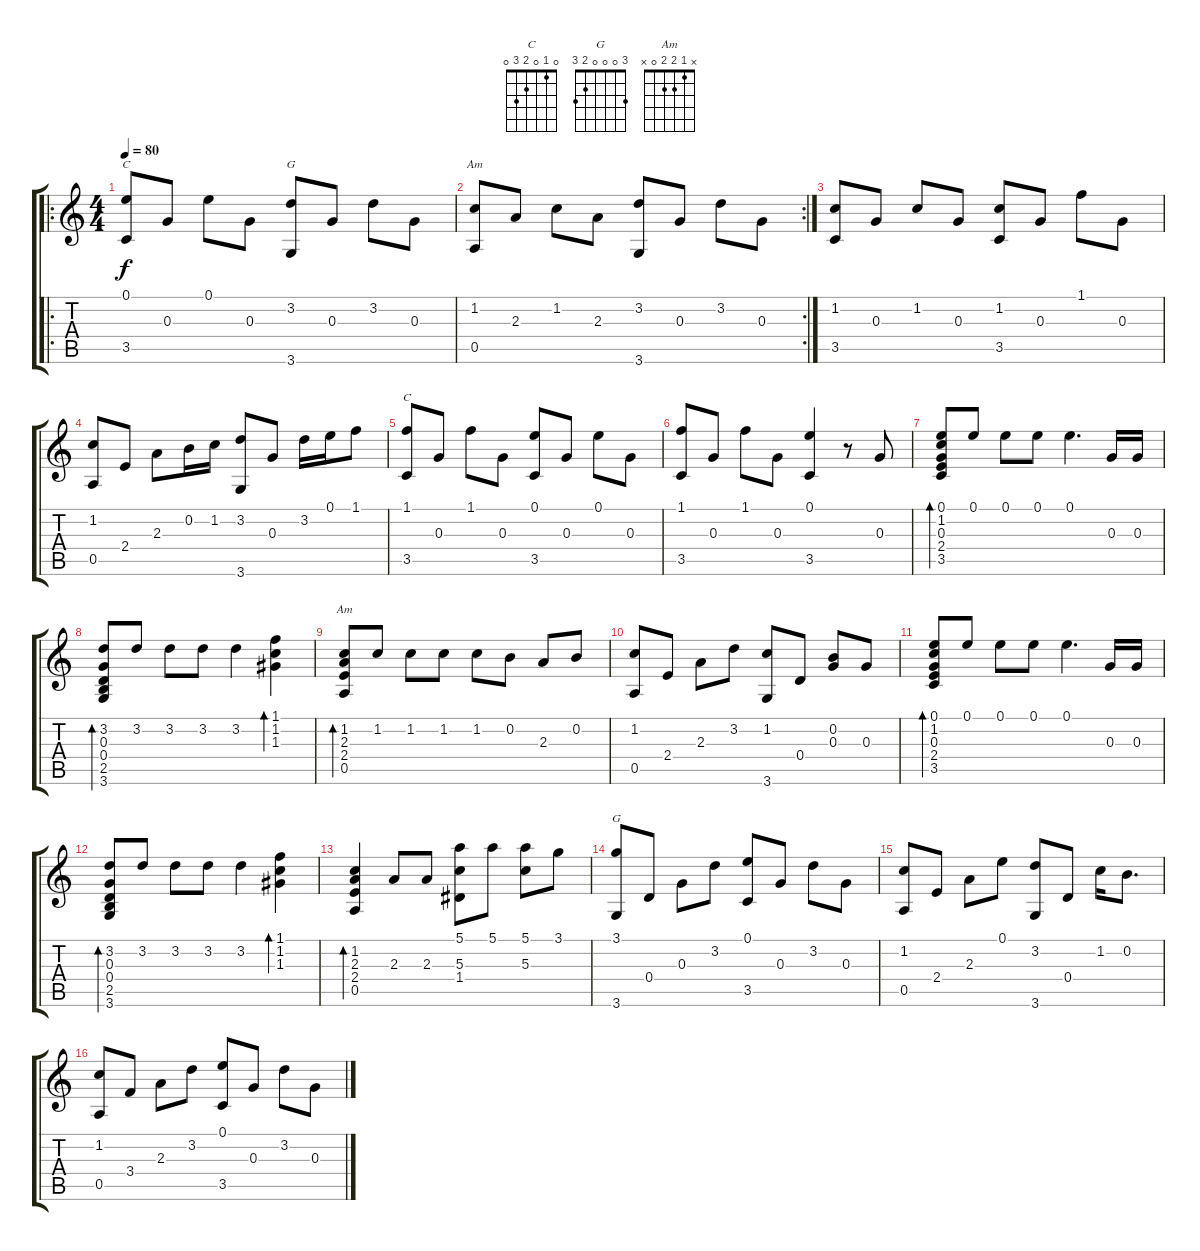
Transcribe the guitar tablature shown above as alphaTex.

\track "" {instrument acousticguitarsteel}
\staff {score tabs}
\tuning (E4 B3 G3 D3 A2 E2) {hide}
\chord ("C" 0 1 0 2 3 x)
\chord ("G" x 3 0 0 2 3)
\chord ("Am" 0 1 2 2 0 x)
\chord ("C" 0 1 0 2 3 0)
\chord ("Am" x 1 2 2 0 x)
\chord ("G" 3 0 0 0 2 3)
\ro
\ts (4 4)
\tempo 80
\clef g2
\ks c
(0.1 3.5).8{ch "C" dy f instrument acousticguitarsteel} 0.3.8 0.1.8 0.3.8 (3.2 3.6).8{ch "G"} 0.3.8 3.2.8 0.3.8 |
\rc 2
(1.2 0.5).8{ch "Am"} 2.3.8 1.2.8 2.3.8 (3.2 3.6).8 0.3.8 3.2.8 0.3.8 |
(1.2 3.5).8 0.3.8 1.2.8 0.3.8 (1.2 3.5).8 0.3.8 1.1.8 0.3.8 |
(1.2 0.5).8 2.4.8 2.3.8 0.2.16 1.2.16 (3.2 3.6).8 0.3.8 3.2.16 0.1.16 1.1.8 |
(1.1 3.5).8{ch "C"} 0.3.8 1.1.8 0.3.8 (0.1 3.5).8 0.3.8 0.1.8 0.3.8 |
(1.1 3.5).8 0.3.8 1.1.8 0.3.8 (0.1 3.5).4 r.8 0.3.8 |
(0.1 1.2 0.3 2.4 3.5).8{bd 480} 0.1.8 0.1.8 0.1.8 0.1.4{d} 0.3.16 0.3.16 |
(3.2 0.3 0.4 2.5 3.6).8{bd 480} 3.2.8 3.2.8 3.2.8 3.2.4 (1.1 1.2 1.3).4{bd 480} |
(1.2 2.3 2.4 0.5).8{bd 480 ch "Am"} 1.2.8 1.2.8 1.2.8 1.2.8 0.2.8 2.3.8 0.2.8 |
(1.2 0.5).8 2.4.8 2.3.8 3.2.8 (1.2 3.6).8 0.4.8 (0.2 0.3).8 0.3.8 |
(0.1 1.2 0.3 2.4 3.5).8{bd 480} 0.1.8 0.1.8 0.1.8 0.1.4{d} 0.3.16 0.3.16 |
(3.2 0.3 0.4 2.5 3.6).8{bd 480} 3.2.8 3.2.8 3.2.8 3.2.4 (1.1 1.2 1.3).4{bd 480} |
(1.2 2.3 2.4 0.5).4{bd 480} 2.3.8 2.3.8 (5.1 5.3 1.4).8 5.1.8 (5.1 5.3).8 3.1.8 |
(3.1 3.6).8{ch "G"} 0.4.8 0.3.8 3.2.8 (0.1 3.5).8 0.3.8 3.2.8 0.3.8 |
(1.2 0.5).8 2.4.8 2.3.8 0.1.8 (3.2 3.6).8 0.4.8 1.2.16 0.2.8{d} |
(1.2 0.5).8 3.4.8 2.3.8 3.2.8 (0.1 3.5).8 0.3.8 3.2.8 0.3.8
